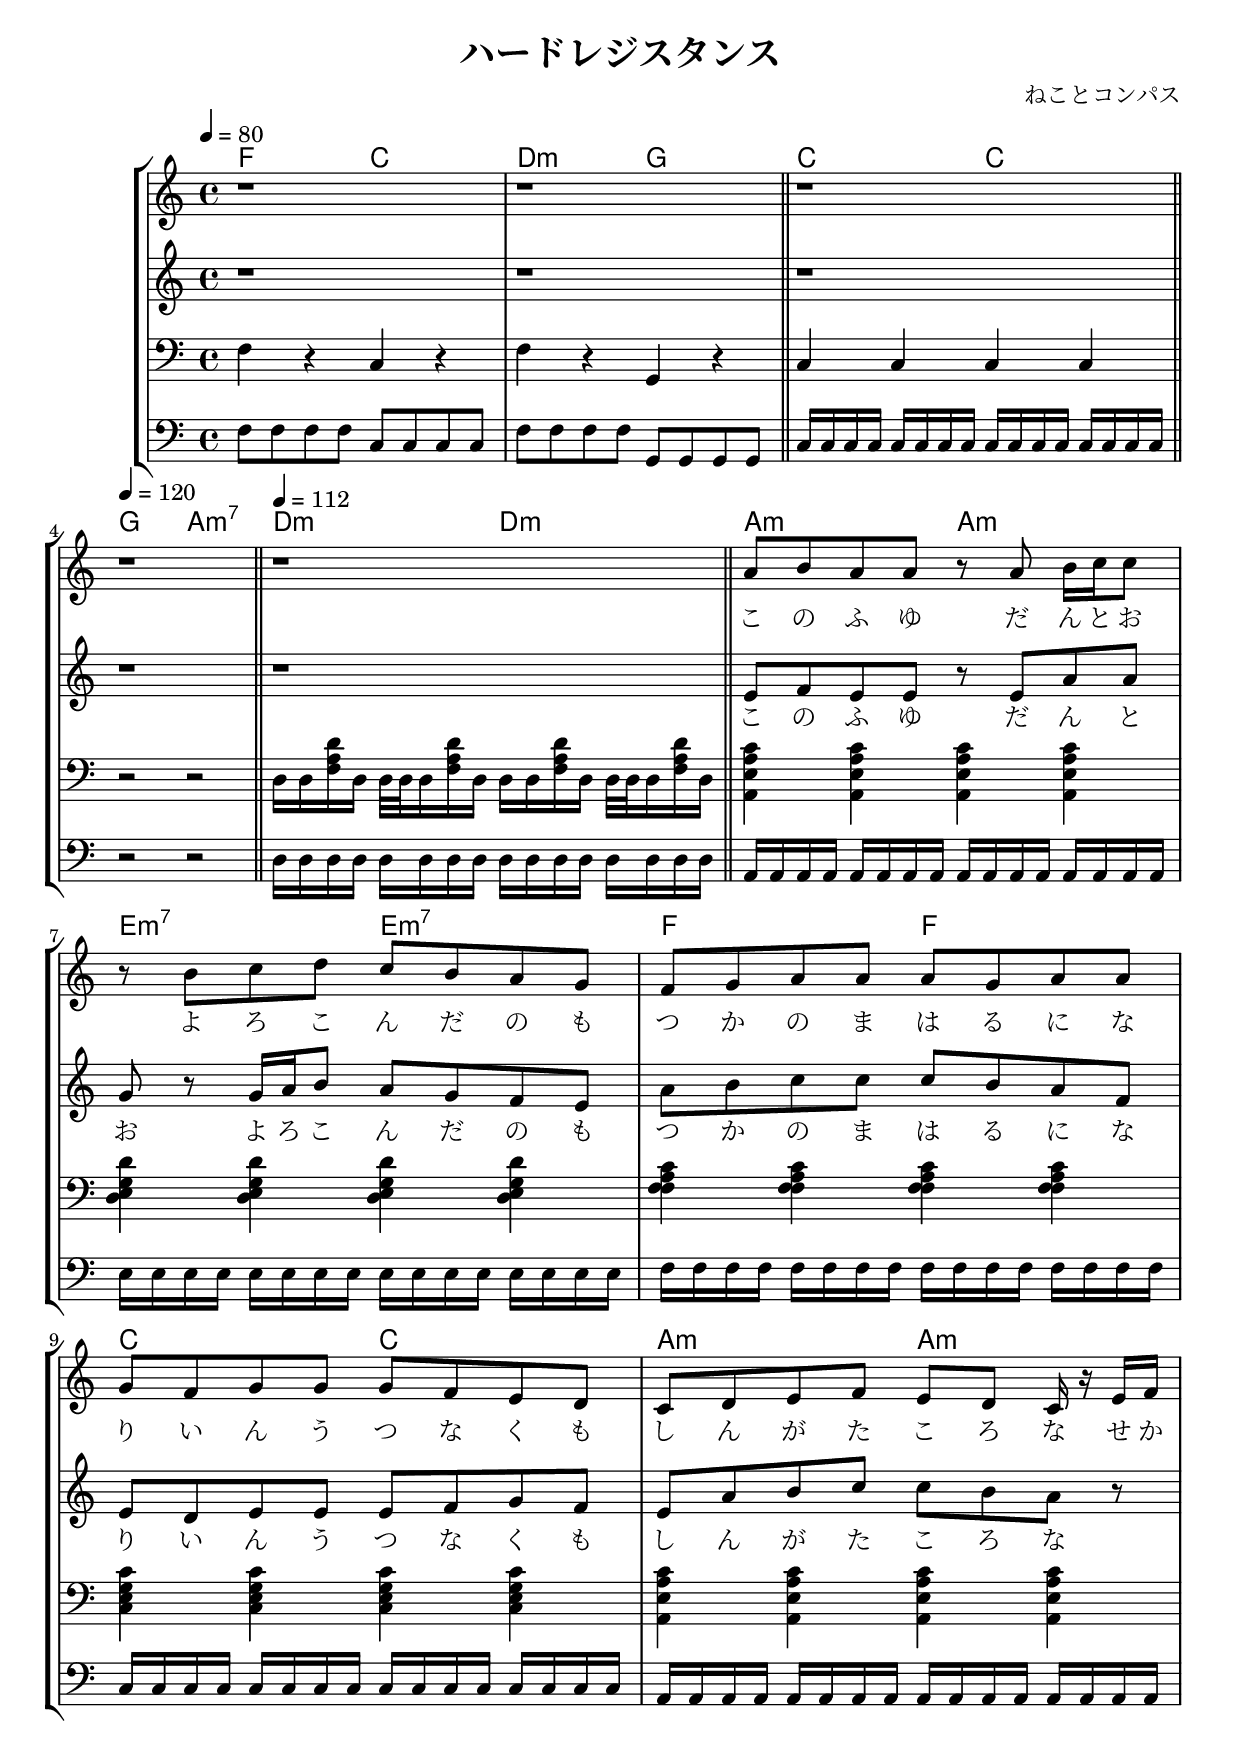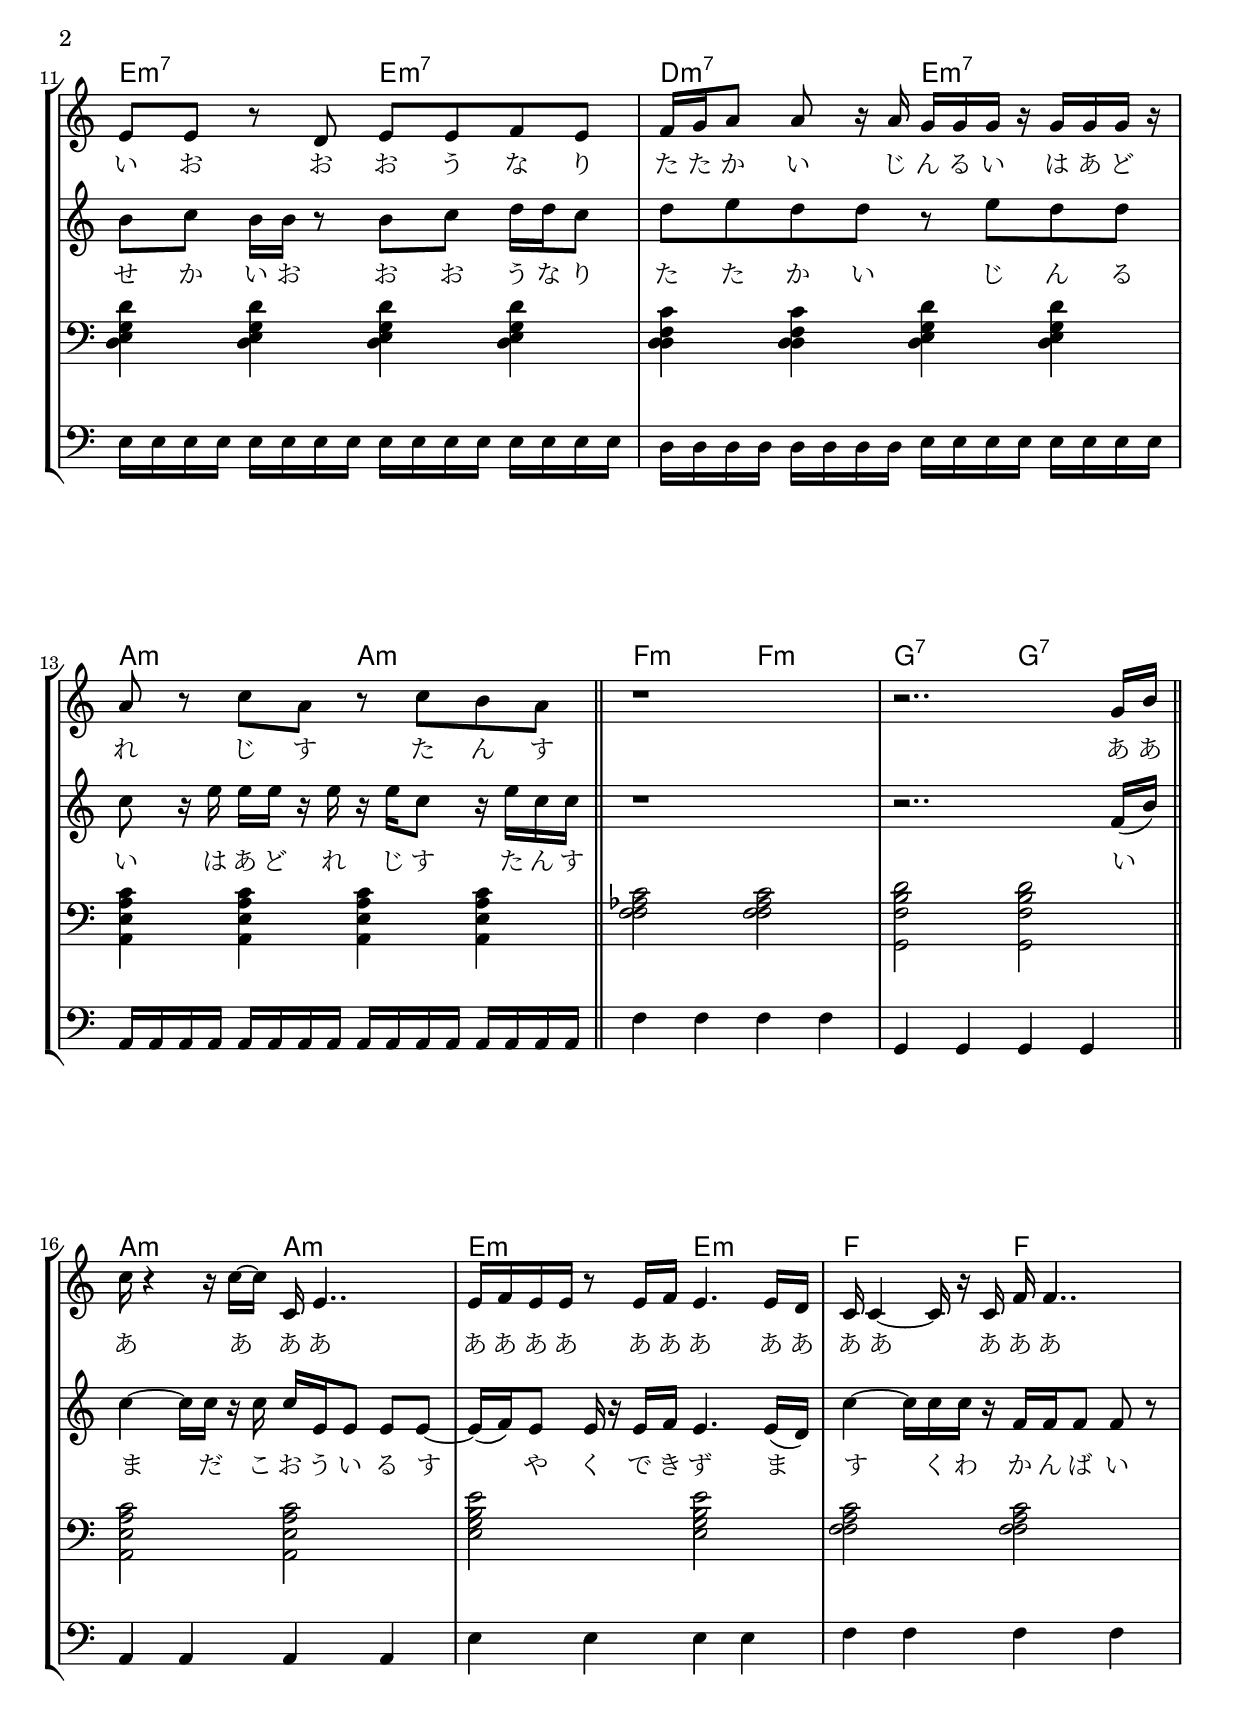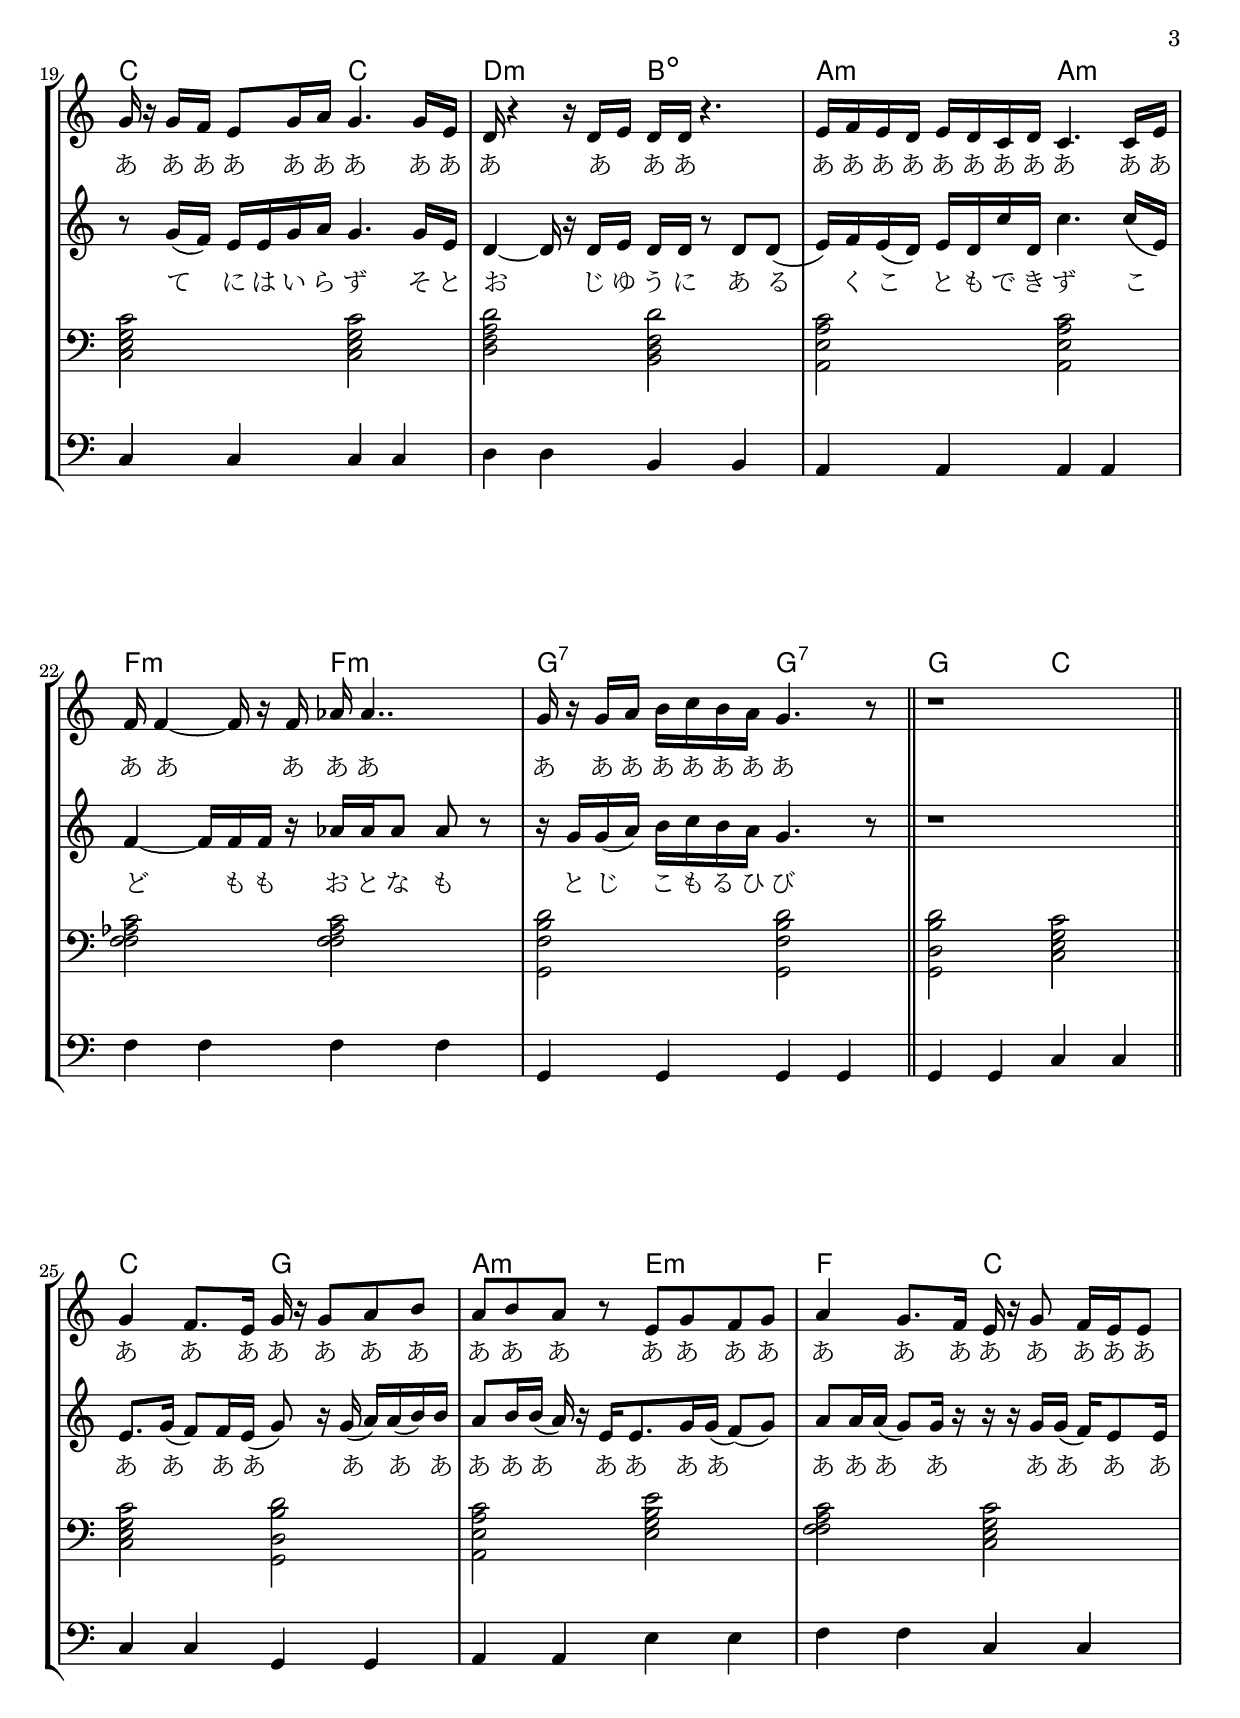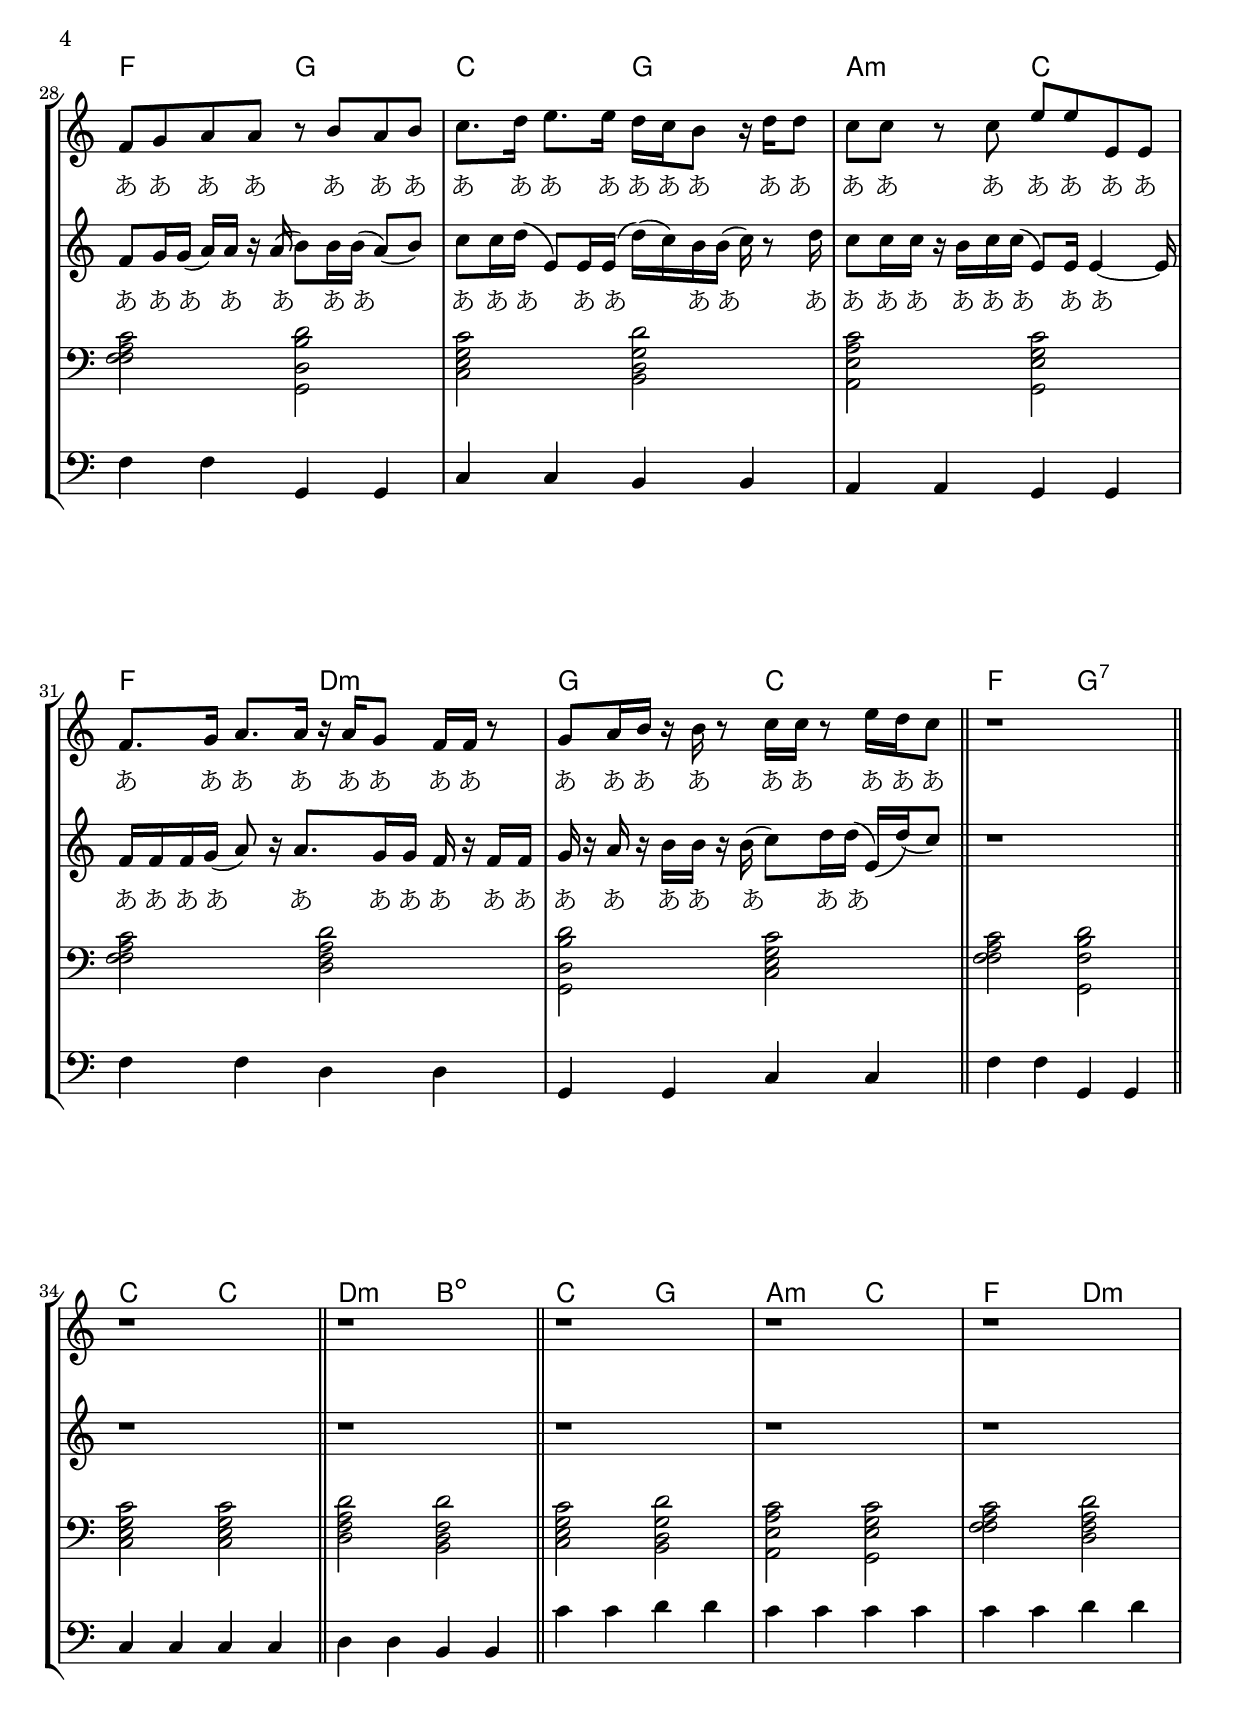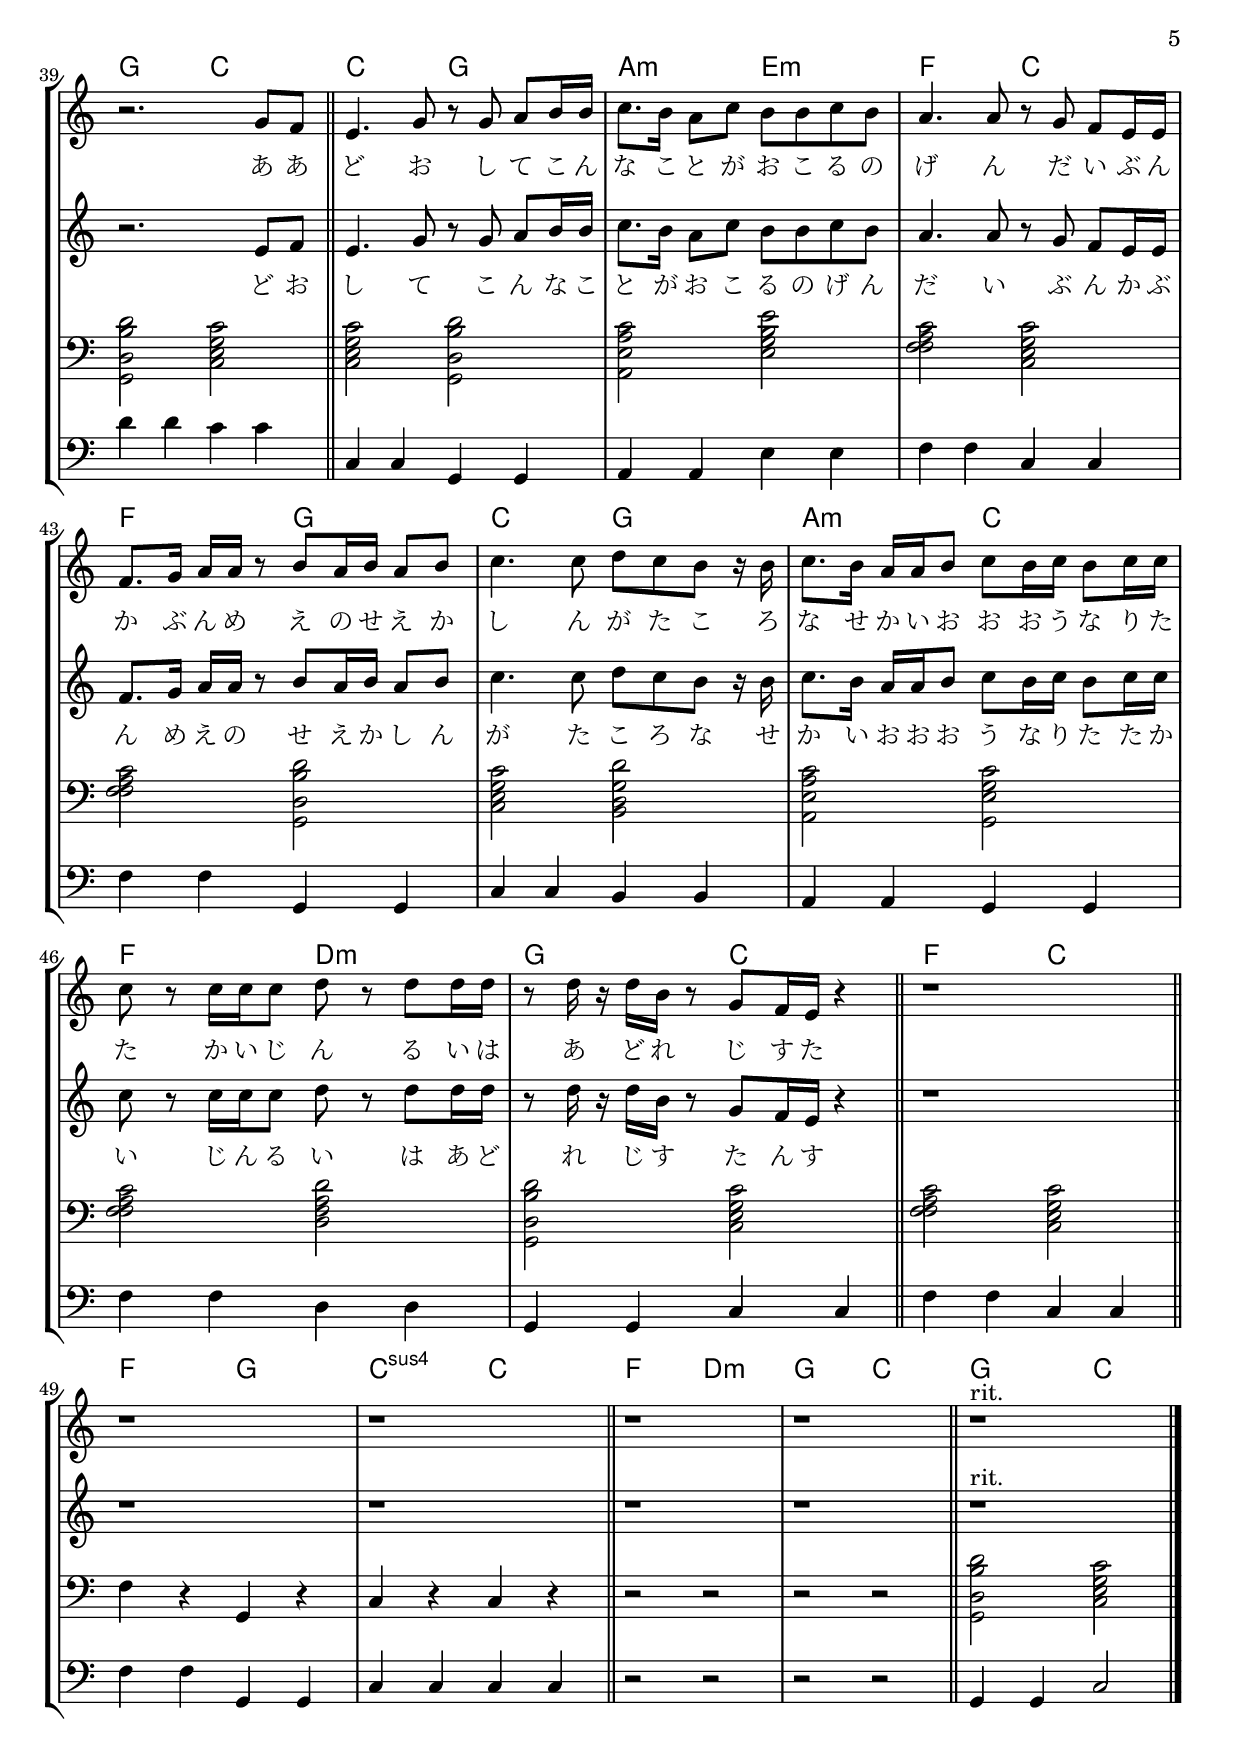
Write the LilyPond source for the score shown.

\version "2.12.1"

\header {
	title = \markup {ハードレジスタンス}
	composer = \markup \center-column {ねことコンパス}
}

harmony = \chordmode {
	f2 c d:m g 

	c c 

	g a:min7 

	d:m d:m 

	a:m a:m e:min7 e:min7 f f c c a:m a:m e:min7 e:min7 d:min7 e:min7 a:m a:m 

	f:m f:m g:7 g:7 

	a:m a:m e:m e:m f f c c d:m b:dim a:m a:m f:m f:m g:7 g:7 

	g c 

	c g a:m e:m f c f g c g a:m c f d:m g c 

	f g:7 

	c c 

	d:m b:dim 

	c g a:m c f d:m g c 

	c g a:m e:m f c f g c g a:m c f d:m g c 

	f c 

	f g c:sus4 c 

	f d:m g c 

	g c 
}

melody = {
	\key c \major
	\tempo 4 = 80
	r1 | r1   
	r1   
	\tempo 4 = 120
	r1   
	\tempo 4 = 112
	r1   
	\set Staff.midiInstrument = #"fss0.34"
	a'8  b'8  a'8  a'8  r8  a'8  b'16  c''16  c''8 
	r8  b'8  c''8  d''8  c''8  b'8  a'8  g'8 
	f'8  g'8  a'8  a'8  a'8  g'8  a'8  a'8 
	g'8  f'8  g'8  g'8  g'8  f'8  e'8  d'8 
	c'8  d'8  e'8  f'8  e'8  d'8  c'16  r16  e'16  f'16 
	e'8  e'8  r8  d'8  e'8  e'8  f'8  e'8 
	f'16  g'16  a'8  a'8  r16  a'16  g'16  g'16  g'16  r16  g'16  g'16  g'16  r16 
	a'8  r8  c''8  a'8  r8  c''8  b'8  a'8
	r1 | r2.. 
	\set Staff.midiInstrument = #"Lead 2 (sawtooth)"
	g'16  b'16 
	c''16  r4~r16  c''16  c''16  c'16  e'4.. 
	e'16  f'16  e'16  e'16  r8  e'16  f'16  e'4.  e'16  d'16 
	c'16  c'4~c'16  r16  c'16  f'16  f'4.. 
	g'16  r16  g'16  f'16  e'8  g'16  a'16  g'4.  g'16  e'16 
	d'16  r4~r16  d'16  e'16  d'16  d'16  r4. 
	e'16  f'16  e'16  d'16  e'16  d'16  c'16  d'16  c'4.  c'16  e'16 
	f'16  f'4~f'16  r16  f'16  as'16  as'4.. 
	g'16  r16  g'16  a'16  b'16  c''16  b'16  a'16  g'4.  	r8 	r1   
	\set Staff.midiInstrument = #"Pad 1 (new age)"
	g'4  f'8.  e'16  g'16  r16  g'8  a'8  b'8 
	a'8  b'8  a'8  r8  e'8  g'8  f'8  g'8 
	a'4  g'8.  f'16  e'16  r16  g'8  f'16  e'16  e'8 
	f'8  g'8  a'8  a'8  r8  b'8  a'8  b'8 
	c''8.  d''16  e''8.  e''16  d''16  c''16  b'8  r16  d''16  d''8 
	c''8  c''8  r8  c''8  e''8  e''8  e'8  e'8 
	f'8.  g'16  a'8.  a'16  r16  a'16  g'8  f'16  f'16  r8 
	g'8  a'16  b'16  r16  b'16  r8  c''16  c''16  r8  e''16  d''16  c''8
	r1   
	r1   
	r1   
	r1 | r1 | r1 | r2. 
	\set Staff.midiInstrument = #"fss0.34"
	g'8  f'8 
	e'4.  g'8  r8  g'8  a'8  b'16  b'16 
	c''8.  b'16  a'8  c''8  b'8  b'8  c''8  b'8 
	a'4.  a'8  r8  g'8  f'8  e'16  e'16 
	f'8.  g'16  a'16  a'16  r8  b'8  a'16  b'16  a'8  b'8 
	c''4.  c''8  d''8  c''8  b'8  r16  b'16 
	c''8.  b'16  a'16  a'16  b'8  c''8  b'16  c''16  b'8  c''16  c''16 
	c''8  r8  c''16  c''16  c''8  d''8  r8  d''8  d''16  d''16 
	r8  d''16  r16  d''16  b'16  r8  g'8  f'16  e'16  	r4 	r1   
	r1 | r1   
	r1 | r1   
	r1^"rit." \bar "|."
}

words = \lyricmode {
	
	
	
	
	こ  の  ふ  ゆ  だ  ん  と  お  よ  ろ  こ  ん  だ  の  も  つ  か  の  ま  は  る  に  な  り  い  ん  う  つ  な  く  も  し  ん  が  た  こ  ろ  な  せ  か  い  お  お  お  う  な  り  た  た  か  い  じ  ん  る  い  は  あ  ど  れ  じ  す  た  ん  す  
	
	あ  あ  あ  あ  あ  あ  あ  あ  あ  あ  あ  あ  あ  あ  あ  あ  あ  あ  あ  あ  あ  あ  あ  あ  あ  あ  あ  あ  あ  あ  あ  あ  あ  あ  あ  あ  あ  あ  あ  あ  あ  あ  あ  あ  あ  あ  あ  あ  あ  あ  あ  あ  あ  あ  あ  あ  あ  あ  あ  
	
	あ  あ  あ  あ  あ  あ  あ  あ  あ  あ  あ  あ  あ  あ  あ  あ  あ  あ  あ  あ  あ  あ  あ  あ  あ  あ  あ  あ  あ  あ  あ  あ  あ  あ  あ  あ  あ  あ  あ  あ  あ  あ  あ  あ  あ  あ  あ  あ  あ  あ  あ  あ  あ  あ  あ  あ  あ  あ  あ  あ  あ  あ  
	
	
	
	
	ど  お  し  て  こ  ん  な  こ  と  が  お  こ  る  の  げ  ん  だ  い  ぶ  ん  か  ぶ  ん  め  え  の  せ  え  か  し  ん  が  た  こ  ろ  な  せ  か  い  お  お  お  う  な  り  た  た  か  い  じ  ん  る  い  は  あ  ど  れ  じ  す  た  ん  す  
	
	
	
	
}

secondmelody = {
	\key c \major
	\tempo 4 = 80
	r1 | r1   
	r1   
	\tempo 4 = 120
	r1   
	\tempo 4 = 112
	r1   
	\set Staff.midiInstrument = #"mmi0.34"
	e'8  f'8  e'8  e'8  r8  e'8  a'8  a'8 
	g'8  r8  g'16  a'16  b'8  a'8  g'8  f'8  e'8 
	a'8  b'8  c''8  c''8  c''8  b'8  a'8  f'8 
	e'8  d'8  e'8  e'8  e'8  f'8  g'8  f'8 
	e'8  a'8  b'8  c''8  c''8  b'8  a'8  r8 
	b'8  c''8  b'16  b'16  r8  b'8  c''8  d''16  d''16  c''8 
	d''8  e''8  d''8  d''8  r8  e''8  d''8  d''8 
	c''8  r16  e''16  e''16  e''16  r16  e''16  r16  e''16  c''8  r16  e''16  c''16  c''16
	r1 | r2.. 
	\set Staff.midiInstrument = #"fss0.29"
	f'16  (b'16) 
	c''4~c''16  c''16  r16  c''16  c''16  e'16  e'8  e'8  e'8~ 
	e'16  (f'16)  e'8  e'16  r16  e'16  f'16  e'4.  e'16  (d'16) 
	c''4~c''16  c''16  c''16  r16  f'16  f'16  f'8  f'8  r8 
	r8  g'16  (f'16)  e'16  e'16  g'16  a'16  g'4.  g'16  e'16 
	d'4~d'16  r16  d'16  e'16  d'16  d'16  r8  d'8  d'8 
	(e'16)  f'16  e'16  (d'16)  e'16  d'16  c''16  d'16  c''4.  c''16  (e'16) 
	f'4~f'16  f'16  f'16  r16  as'16  as'16  as'8  as'8  r8 
	r16  g'16  g'16  (a'16)  b'16  c''16  b'16  a'16  g'4.  	r8 	r1   
	\set Staff.midiInstrument = #"Glockenspiel"
	e'8.  g'16  (f'8)  f'16  e'16  (g'8)  r16  g'16  (a'16)  a'16  (b'16)  b'16 
	a'8  b'16  b'16  (a'16)  r16  e'16  e'8.  g'16  g'16  (f'8)  (g'8) 
	a'8  a'16  a'16  (g'8)  g'16  r16  r16  r16  g'16  g'16  (f'16)  e'8  e'16 
	f'8  g'16  g'16  (a'16)  a'16  r16  a'16  (b'8)  b'16  b'16  (a'8)  (b'8) 
	c''8  c''16  d''16  (e'8)  e'16  e'16  (d''16)  (c''16)  b'16  b'16  (c''16)  r8  d''16 
	c''8  c''16  c''16  r16  b'16  c''16  c''16  (e'8)  e'16  e'4~e'16 
	f'16  f'16  f'16  g'16  (a'8)  r16  a'8.  g'16  g'16  f'16  r16  f'16  f'16 
	g'16  r16  a'16  r16  b'16  b'16  r16  b'16  (c''8)  d''16  d''16  (e'16)  (d''16)  (c''8)
	r1   
	r1   
	r1   
	r1 | r1 | r1 | r2. 
	\set Staff.midiInstrument = #"fss0.29"
	e'8  f'8 
	e'4.  g'8  r8  g'8  a'8  b'16  b'16 
	c''8.  b'16  a'8  c''8  b'8  b'8  c''8  b'8 
	a'4.  a'8  r8  g'8  f'8  e'16  e'16 
	f'8.  g'16  a'16  a'16  r8  b'8  a'16  b'16  a'8  b'8 
	c''4.  c''8  d''8  c''8  b'8  r16  b'16 
	c''8.  b'16  a'16  a'16  b'8  c''8  b'16  c''16  b'8  c''16  c''16 
	c''8  r8  c''16  c''16  c''8  d''8  r8  d''8  d''16  d''16 
	r8  d''16  r16  d''16  b'16  r8  g'8  f'16  e'16  	r4 	r1   
	r1 | r1   
	r1 | r1   
	r1^"rit." \bar "|."
}

secondwords = \lyricmode {
	
	
	
	
	こ  の  ふ  ゆ  だ  ん  と  お  よ  ろ  こ  ん  だ  の  も  つ  か  の  ま  は  る  に  な  り  い  ん  う  つ  な  く  も  し  ん  が  た  こ  ろ  な  せ  か  い  お  お  お  う  な  り  た  た  か  い  じ  ん  る  い  は  あ  ど  れ  じ  す  た  ん  す  
	
	い  ま  だ  こ  お  う  い  る  す  や  く  で  き  ず  ま  す  く  わ  か  ん  ば  い  て  に  は  い  ら  ず  そ  と  お  じ  ゆ  う  に  あ  る  く  こ  と  も  で  き  ず  こ  ど  も  も  お  と  な  も  と  じ  こ  も  る  ひ  び  
	
	あ  あ  あ  あ  あ  あ  あ  あ  あ  あ  あ  あ  あ  あ  あ  あ  あ  あ  あ  あ  あ  あ  あ  あ  あ  あ  あ  あ  あ  あ  あ  あ  あ  あ  あ  あ  あ  あ  あ  あ  あ  あ  あ  あ  あ  あ  あ  あ  あ  あ  あ  あ  あ  あ  あ  あ  あ  あ  あ  あ  あ  あ  
	
	
	
	
	ど  お  し  て  こ  ん  な  こ  と  が  お  こ  る  の  げ  ん  だ  い  ぶ  ん  か  ぶ  ん  め  え  の  せ  え  か  し  ん  が  た  こ  ろ  な  せ  か  い  お  お  お  う  な  り  た  た  か  い  じ  ん  る  い  は  あ  ど  れ  じ  す  た  ん  す  
	
	
	
	
}

tempochange = {
	\tempo 4 = 80
	r1 | r1 \bar "||"
	\tempo 4 = 80
	r1 \bar "||"
	\tempo 4 = 120
	r1 \bar "||"
	\tempo 4 = 112
	r1 \bar "||"
	\tempo 4 = 112
	r1 | r1 | r1 | r1 | r1 | r1 | r1 | r1 \bar "||"
	\tempo 4 = 112
	r1 | r1 \bar "||"
	\tempo 4 = 112
	r1 | r1 | r1 | r1 | r1 | r1 | r1 | r1 \bar "||"
	\tempo 4 = 112
	r1 \bar "||"
	\tempo 4 = 112
	r1 | r1 | r1 | r1 | r1 | r1 | r1 | r1 \bar "||"
	\tempo 4 = 112
	r1 \bar "||"
	\tempo 4 = 112
	r1 \bar "||"
	\tempo 4 = 112
	r1 \bar "||"
	\tempo 4 = 112
	r1 | r1 | r1 | r1 \bar "||"
	\tempo 4 = 112
	r1 | r1 | r1 | r1 | r1 | r1 | r1 | r1 \bar "||"
	\tempo 4 = 112
	r1 \bar "||"
	\tempo 4 = 112
	r1 | r1 \bar "||"
	\tempo 4 = 112
	r1 | r1 \bar "||"
	\tempo 4 = 112
	\tempo 4 = 84 r2 \tempo 4 = 74 r2 \bar "|."
}

mainacc = {
	\clef bass
	\set Staff.midiInstrument = #"Acoustic Guitar (steel)"
	\key c \major
	\tempo 4 = 80
	f4 r4
	c4 r4
	f4 r4
	g,4 r4
	\bar "||"

	\set Staff.midiInstrument = #"Acoustic Guitar (steel)"
	c4 c4
	c4 c4
	\bar "||"

	\set Staff.midiInstrument = #"Acoustic grand"
	\tempo 4 = 120
	r2
	r2
	\bar "||"

	\set Staff.midiInstrument = #"Rock Organ"
	\tempo 4 = 112
	d16 d16 <f a d'>16 d16   d32 d32 d16 <f a d'>16 d16
	d16 d16 <f a d'>16 d16   d32 d32 d16 <f a d'>16 d16
	\bar "||"

	\set Staff.midiInstrument = #"Lead 1 (square)"
	<a, e a c'>4 <a, e a c'>4
	<a, e a c'>4 <a, e a c'>4
	<e d g d'>4 <e d g d'>4
	<e d g d'>4 <e d g d'>4
	<f f a c'>4 <f f a c'>4
	<f f a c'>4 <f f a c'>4
	<c e g c'>4 <c e g c'>4
	<c e g c'>4 <c e g c'>4
	<a, e a c'>4 <a, e a c'>4
	<a, e a c'>4 <a, e a c'>4
	<e d g d'>4 <e d g d'>4
	<e d g d'>4 <e d g d'>4
	<d d f c'>4 <d d f c'>4
	<e d g d'>4 <e d g d'>4
	<a, e a c'>4 <a, e a c'>4
	<a, e a c'>4 <a, e a c'>4
	\bar "||"

	\set Staff.midiInstrument = #"Pad 3 (polysynth)"
	<f f as c'>2
	<f f as c'>2
	<g, f b d'>2
	<g, f b d'>2
	\bar "||"

	\set Staff.midiInstrument = #"Distorted Guitar"
	<a, e a c'>2
	<a, e a c'>2
	<e g b e'>2
	<e g b e'>2
	<f f a c'>2
	<f f a c'>2
	<c e g c'>2
	<c e g c'>2
	<d f a d'>2
	<b, d f d'>2
	<a, e a c'>2
	<a, e a c'>2
	<f f as c'>2
	<f f as c'>2
	<g, f b d'>2
	<g, f b d'>2
	\bar "||"

	\set Staff.midiInstrument = #"Reed organ"
	<g, d b d'>2
	<c e g c'>2
	\bar "||"

	\set Staff.midiInstrument = #"Electric Guitar (jazz)"
	<c e g c'>2
	<g, d b d'>2
	<a, e a c'>2
	<e g b e'>2
	<f f a c'>2
	<c e g c'>2
	<f f a c'>2
	<g, d b d'>2
	<c e g c'>2
	<b, d g d'>2
	<a, e a c'>2
	<g, e g c'>2
	<f f a c'>2
	<d f a d'>2
	<g, d b d'>2
	<c e g c'>2
	\bar "||"

	\set Staff.midiInstrument = #"Electric Guitar (clean)"
	<f f a c'>2
	<g, f b d'>2
	\bar "||"

	\set Staff.midiInstrument = #"Distorted Guitar"
	<c e g c'>2
	<c e g c'>2
	\bar "||"

	\set Staff.midiInstrument = #"Acoustic Guitar (nylon)"
	<d f a d'>2
	<b, d f d'>2
	\bar "||"

	\set Staff.midiInstrument = #"FX 4 (atmosphere)"
	<c e g c'>2
	<b, d g d'>2
	<a, e a c'>2
	<g, e g c'>2
	<f f a c'>2
	<d f a d'>2
	<g, d b d'>2
	<c e g c'>2
	\bar "||"

	\set Staff.midiInstrument = #"Distorted Guitar"
	<c e g c'>2
	<g, d b d'>2
	<a, e a c'>2
	<e g b e'>2
	<f f a c'>2
	<c e g c'>2
	<f f a c'>2
	<g, d b d'>2
	<c e g c'>2
	<b, d g d'>2
	<a, e a c'>2
	<g, e g c'>2
	<f f a c'>2
	<d f a d'>2
	<g, d b d'>2
	<c e g c'>2
	\bar "||"

	\set Staff.midiInstrument = #"Acoustic Guitar (steel)"
	<f f a c'>2
	<c e g c'>2
	\bar "||"

	\set Staff.midiInstrument = #"Pad 7 (halo)"
	f4 r4
	g,4 r4
	c4 r4
	c4 r4
	\bar "||"

	\set Staff.midiInstrument = #"Acoustic grand"
	r2
	r2
	r2
	r2
	\bar "||"

	\set Staff.midiInstrument = #"FX 2 (soundtrack)"
	<g, d b d'>2
	<c e g c'>2
	\bar "|."
}

subacc = {
	\clef bass
	\set Staff.midiInstrument = #"Pad 8 (sweep)"
	\key c \major
	\tempo 4 = 80
	f8 f8 f8 f8
	c8 c8 c8 c8
	f8 f8 f8 f8
	g,8 g,8 g,8 g,8
	\bar "||"

	\set Staff.midiInstrument = #"Pad 7 (halo)"
	c16 c16 c16 c16 c16 c16 c16 c16
	c16 c16 c16 c16 c16 c16 c16 c16
	\bar "||"

	\set Staff.midiInstrument = #"Acoustic grand"
	\tempo 4 = 120
	r2
	r2
	\bar "||"

	\set Staff.midiInstrument = #"Synth Bass 2"
	\tempo 4 = 112
	d16 d16 d16 d16 d16 d16 d16 d16
	d16 d16 d16 d16 d16 d16 d16 d16
	\bar "||"

	\set Staff.midiInstrument = #"Electric Bass (finger)"
	a,16 a,16 a,16 a,16 a,16 a,16 a,16 a,16
	a,16 a,16 a,16 a,16 a,16 a,16 a,16 a,16
	e16 e16 e16 e16 e16 e16 e16 e16
	e16 e16 e16 e16 e16 e16 e16 e16
	f16 f16 f16 f16 f16 f16 f16 f16
	f16 f16 f16 f16 f16 f16 f16 f16
	c16 c16 c16 c16 c16 c16 c16 c16
	c16 c16 c16 c16 c16 c16 c16 c16
	a,16 a,16 a,16 a,16 a,16 a,16 a,16 a,16
	a,16 a,16 a,16 a,16 a,16 a,16 a,16 a,16
	e16 e16 e16 e16 e16 e16 e16 e16
	e16 e16 e16 e16 e16 e16 e16 e16
	d16 d16 d16 d16 d16 d16 d16 d16
	e16 e16 e16 e16 e16 e16 e16 e16
	a,16 a,16 a,16 a,16 a,16 a,16 a,16 a,16
	a,16 a,16 a,16 a,16 a,16 a,16 a,16 a,16
	\bar "||"

	\set Staff.midiInstrument = #"Electric Bass (finger)"
	f4 f4
	f4 f4
	g,4 g,4
	g,4 g,4
	\bar "||"

	\set Staff.midiInstrument = #"Electric Bass (finger)"
	a,4 a,4
	a,4 a,4
	e4 e4
	e4 e4
	f4 f4
	f4 f4
	c4 c4
	c4 c4
	d4 d4
	b,4 b,4
	a,4 a,4
	a,4 a,4
	f4 f4
	f4 f4
	g,4 g,4
	g,4 g,4
	\bar "||"

	\set Staff.midiInstrument = #"Acoustic Guitar (steel)"
	g,4 g,4
	c4 c4
	\bar "||"

	\set Staff.midiInstrument = #"Acoustic Guitar (steel)"
	c4 c4
	g,4 g,4
	a,4 a,4
	e4 e4
	f4 f4
	c4 c4
	f4 f4
	g,4 g,4
	c4 c4
	b,4 b,4
	a,4 a,4
	g,4 g,4
	f4 f4
	d4 d4
	g,4 g,4
	c4 c4
	\bar "||"

	\set Staff.midiInstrument = #"Electric Bass (finger)"
	f4 f4
	g,4 g,4
	\bar "||"

	\set Staff.midiInstrument = #"Electric Bass (finger)"
	c4 c4
	c4 c4
	\bar "||"

	\set Staff.midiInstrument = #"Electric Bass (finger)"
	d4 d4
	b,4 b,4
	\bar "||"

	\set Staff.midiInstrument = #"Pad 8 (sweep)"
	c'4 c'4
	d'4 d'4
	c'4 c'4
	c'4 c'4
	c'4 c'4
	d'4 d'4
	d'4 d'4
	c'4 c'4
	\bar "||"

	\set Staff.midiInstrument = #"Electric Bass (finger)"
	c4 c4
	g,4 g,4
	a,4 a,4
	e4 e4
	f4 f4
	c4 c4
	f4 f4
	g,4 g,4
	c4 c4
	b,4 b,4
	a,4 a,4
	g,4 g,4
	f4 f4
	d4 d4
	g,4 g,4
	c4 c4
	\bar "||"

	\set Staff.midiInstrument = #"Electric Bass (finger)"
	f4 f4
	c4 c4
	\bar "||"

	\set Staff.midiInstrument = #"Tubular Bells"
	f4 f4
	g,4 g,4
	c4 c4
	c4 c4
	\bar "||"

	\set Staff.midiInstrument = #"Acoustic grand"
	r2
	r2
	r2
	r2
	\bar "||"

	\set Staff.midiInstrument = #"Pad 1 (new age)"
	g,4 g,4
	c2
	\bar "|."
}

percA = {
	\drummode {
	r1  |r2 r8 hho4 hho8  \bar "||"
	r1 \bar "||"
	hho8 hho8 hho2.  \bar "||"
	r2 r8 hho4 hho8  \bar "||"
	r8 hho8 hho8 hho8 hho8 hho8 hho8 hho8  |hho8 hho8 hho8 hho8 hho8 hho8 hho8 hho8  |r8 hho8 hho8 hho8 hho8 hho8 hho8 hho8  |hho8 hho8 hho8 hho8 hho2  |r8 hho8 hho8 hho8 hho8 hho8 hho8 hho8  |hho8 hho8 hho8 hho8 hho8 hho8 hho8 hho8  |r8 hho8 hho8 hho8 hho8 hho8 hho8 hho8  |hho8 hho8 hho2.  \bar "||"
	r1  |r2 r8 hho4 hho8  \bar "||"
	hh8 hh8 hh8 hh8 hh8 hh8 hh8 hh8  |hh8 hh8 hh8 hh8 hh4 hh8 hh8  |hh8 hh8 hh8 hh8 hh8 hh8 hh8 hh8  |hh8 hh8 hh8 hh2 r8  |hh8 hh8 hh8 hh8 hh8 hh8 hh8 hh8  |hh8 hh8 hh8 hh8 hh4 hh8 hh8  |hh8 hh8 hh8 hh8 hh8 hh8 hh8 hh8  |r8 hh2. r8  \bar "||"
	r2 r8 hho4 hho8  \bar "||"
	r8 hho8 hho8 hho8 hho8 hho8 hho8 hho8  |hho8 hho8 hho8 hho8 hho8 hho8 hho8 hho8  |r8 hho8 hho8 hho8 hho8 hho8 hho8 hho8  |hho8 hho8 hho8 hho8 hho2  |r8 hho8 hho8 hho8 hho8 hho8 hho8 hho8  |hho8 hho8 hho8 hho8 hho8 hho8 hho8 hho8  |r8 hho8 hho8 hho8 hho8 hho8 hho8 hho8  |hho8 hho8 hho2.  \bar "||"
	r2 r8 hho4 hho8  \bar "||"
	r8 hh2. r8  \bar "||"
	r2 r8 hho4 hho8  \bar "||"
	r1  |r1  |r1  |r2 r8 hho4 hho8  \bar "||"
	r2 hho2  |r2 hho2  |r2 hho2  |r2 hho2  |r2 hho2  |r2 hho2  |r2 hho2  |r2 hho2  \bar "||"
	r2 r8 hho4 hho8  \bar "||"
	cymr4 cymr4 cymr4 cymr4  |cymr4 cymr8 cymr16 cymr16 cymr4 cymr4  \bar "||"
	r1  |r2 r8 hho4 hho8  \bar "||"
	r8 sn8 sn4 sn8 sn8 sn16 sn8 sn16  \bar "|."
	}
}

percB = {
	\drummode {
	r4. hhp2 hhp8  |hhp4 hhp4 hhp4 hhp4  \bar "||"
	r1 \bar "||"
	r8 sn8. sn16 sn8 sn16 sn16 sn16 sn8. sn8  \bar "||"
	hhp4 hhp4 hhp4 hhp4  \bar "||"
	r8 sn4 sn4 sn4 sn8  |r8 sn4 sn4 sn4 sn8  |r8 sn4 sn4 sn4 sn8  |r8 sn4 sn8 sn8 sn16 sn4 r16  |r8 sn4 sn4 sn4 sn8  |r8 sn4 sn4 sn4 sn8  |r8 sn4 sn4 sn4 sn8  |r8 sn8. sn16 sn8 sn16 sn16 sn16 sn8. sn8  \bar "||"
	r4. hhp2 hhp8  |hhp4 hhp4 hhp4 hhp4  \bar "||"
	r4 sn8. sn8 sn8. sn8. sn16  |r4 sn8. sn8 sn8. sn4  |r4 sn8. sn8 sn8. sn8. sn16  |r8 sn8 sn4 sn8 sn16 sn8 sn8 sn16  |r4 sn8. sn8 sn8. sn8. sn16  |r4 sn8. sn8 sn8. sn4  |r4 sn8. sn8 sn8. sn8. sn16  |r4 sn2 sn4  \bar "||"
	hhp4 hhp4 hhp4 hhp4  \bar "||"
	r8 sn4 sn4 sn4 sn8  |r8 sn4 sn4 sn4 sn8  |r8 sn4 sn4 sn4 sn8  |r8 sn4 sn8 sn8 sn16 sn4 r16  |r8 sn4 sn4 sn4 sn8  |r8 sn4 sn4 sn4 sn8  |r8 sn4 sn4 sn4 sn8  |r8 sn8. sn16 sn8 sn16 sn16 sn16 sn8. sn8  \bar "||"
	hhp4 hhp4 hhp4 hhp4  \bar "||"
	r4 sn2 sn4  \bar "||"
	hhp4 hhp4 hhp4 hhp4  \bar "||"
	r4. hhp2 hhp8  |r4. hhp2 hhp8  |r4. hhp2 hhp8  |hhp4 hhp4 hhp4 hhp4  \bar "||"
	r8 hh16 hh16 hh8 hh16 hh8. hh16 hh16 hh8 hh16 hh16  |hh8 hh16 hh16 hh8 hh16 hh8. hh16 hh16 hh8 hh8  |hh8 hh16 hh16 hh8 hh16 hh8. hh16 hh16 hh8 hh16 hh16  |hh8 hh16 hh16 hh8 hh16 hh8. hh16 hh16 hh8 hh8  |r8 hh16 hh16 hh8 hh16 hh8. hh16 hh16 hh8 hh16 hh16  |hh8 hh16 hh16 hh8 hh16 hh8. hh16 hh16 hh8 hh8  |hh8 hh16 hh16 hh8 hh16 hh8. hh16 hh16 hh8 hh16 hh16  |hh8 hh16 hh16 hh8 hh16 hh8 hh4. r16  \bar "||"
	hhp4 hhp4 hhp4 hhp4  \bar "||"
	r2 sn2  |r2 sn2  \bar "||"
	r4. hhp2 hhp8  |hhp4 hhp4 hhp4 hhp4  \bar "||"
	r1  \bar "|."
	}
}

percC = {
	\drummode {
	hh4 hh4 hh4 hh4  |r4. hh2 r8  \bar "||"
	r1 \bar "||"
	bd8 bd8 bd8. bd8. bd8 bd8 bd8  \bar "||"
	r4. hh2 r8  \bar "||"
	bd4 bd4 bd8. bd8 bd8.  |bd4 bd4 bd8. bd8 bd8.  |bd4 bd4 bd8. bd8 bd8.  |bd4 bd4 r16 bd4. r16  |bd4 bd4 bd8. bd8 bd8.  |bd4 bd4 bd8. bd8 bd8.  |bd4 bd4 bd8. bd8 bd8.  |bd8 bd8 bd8. bd8. bd8 bd8 bd8  \bar "||"
	hh4 hh4 hh4 hh4  |r4. hh2 r8  \bar "||"
	bd8 bd4 bd2 bd8  |bd8 bd2 bd4.  |bd8 bd4 bd2 bd8  |bd4 r16 bd8. bd2  |bd8 bd4 bd2 bd8  |bd8 bd2 bd4.  |bd8 bd4 bd2 bd8  |bd8 bd4. bd4. bd8  \bar "||"
	r4. hh2 r8  \bar "||"
	bd4 bd4 bd8. bd8 bd8.  |bd4 bd4 bd8. bd8 bd8.  |bd4 bd4 bd8. bd8 bd8.  |bd4 bd4 r16 bd4. r16  |bd4 bd4 bd8. bd8 bd8.  |bd4 bd4 bd8. bd8 bd8.  |bd4 bd4 bd8. bd8 bd8.  |bd8 bd8 bd8. bd8. bd8 bd8 bd8  \bar "||"
	r4. hh2 r8  \bar "||"
	bd8 bd4. bd4. bd8  \bar "||"
	r4. hh2 r8  \bar "||"
	hh4 hh4 hh4 hh4  |hh4 hh4 hh4 hh4  |hh4 hh4 hh4 hh4  |r4. hh2 r8  \bar "||"
	r4 sn2 sn4  |r4 sn2 sn4  |r4 sn2 sn4  |r4 sn2 sn4  |r4 sn2 sn4  |r4 sn2 sn4  |r4 sn2 sn4  |r4 sn4. sn16 sn8 sn16 sn16 sn16  \bar "||"
	r4. hh2 r8  \bar "||"
	bd2. r8 bd8  |bd2 r8 bd4.  \bar "||"
	hh4 hh4 hh4 hh4  |r4. hh2 r8  \bar "||"
	toml8 toml8 toml8 toml8 toml8 toml8 toml8 toml8  \bar "|."
	}
}

percD = {
	\drummode {
	bd2. r8 bd8  |bd8. bd4. r16 bd4 bd8  \bar "||"
	r1 \bar "||"
	cymc1  \bar "||"
	bd8. bd4. r16 bd4 bd8  \bar "||"
	cymc1  |r1  |cymc1  |r1  |cymc1  |r1  |cymc1  |r1  \bar "||"
	bd2. r8 bd8  |bd8. bd4. r16 bd4 bd8  \bar "||"
	r1  |r2 r8 hho4.  |r1  |r4. r16 hho2 r16  |r1  |r2 r8 hho4.  |r1  |r4. r16 hho2 r16  \bar "||"
	bd8. bd4. r16 bd4 bd8  \bar "||"
	cymc1  |r1  |cymc1  |r1  |cymc1  |r1  |cymc1  |r1  \bar "||"
	bd8. bd4. r16 bd4 bd8  \bar "||"
	r1  \bar "||"
	bd8. bd4. r16 bd4 bd8  \bar "||"
	bd2. r8 bd8  |bd8. bd8. bd2 bd8  |bd2. r8 bd8  |bd8. bd4. r16 bd4 bd8  \bar "||"
	bd8 bd4 bd4 r16 bd8. bd8  |bd8 bd4 bd4 r16 bd8. bd8  |bd8 bd4 bd4 r16 bd8. bd8  |bd8 bd4 bd4 r16 bd8. bd8  |bd8 bd4 bd4 r16 bd8. bd8  |bd8 bd4 bd4 r16 bd8. bd8  |bd8 bd4 bd4 r16 bd8. bd8  |bd4. bd8. bd4. r16  \bar "||"
	bd8. bd4. r16 bd4 bd8  \bar "||"
	r1 |r8. tommh8. tommh2 r8  \bar "||"
	bd2. r8 bd8  |bd8. bd4. r16 bd4 bd8  \bar "||"
	r4. r16 tomfh2 r16  \bar "|."
	}
}

percE = {
	\drummode {
	r1 | r1 \bar "||"
	r1 \bar "||"
	r1 \bar "||"
	r1 \bar "||"
	r1 |r1 |r1 |r2. tommh16 tommh8.  |r1 |r1 |r1 |r2. tommh16 tommh8.  \bar "||"
	r1 | r1 \bar "||"
	r1 |r1 |r1 |r1 |r1 |r1 |r1 |cymc1  \bar "||"
	r1 \bar "||"
	r1 |r1 |r1 |r2. tommh16 tommh8.  |r1 |r1 |r1 |r2. tommh16 tommh8.  \bar "||"
	r1 \bar "||"
	cymc1  \bar "||"
	r1 \bar "||"
	r1 | r1 | r1 | r1 \bar "||"
	cymc1  |r1 |r1 |r1 |cymc1  |r1 |r1 |r2. cymc4  \bar "||"
	r1 \bar "||"
	r1 |r2. toml8 toml8  \bar "||"
	r1 | r1 \bar "||"
	bd4. bd8 bd4 r16 bd8.  \bar "|."
	}
}

percF = {
	\drummode {
	r1 | r1 \bar "||"
	r1 \bar "||"
	r2. r8 tomfh8  \bar "||"
	r1 \bar "||"
	r1 |r1 |r1 |r2. r8 tomfh16 tomfh16  |r1 |r1 |r1 |r2. r8 tomfh8  \bar "||"
	r1 | r1 \bar "||"
	r1 |r1 |r1 |r1 |r1 |r1 |r1 |r4 r16 tommh16 tommh4. tommh4  \bar "||"
	r1 \bar "||"
	r1 |r1 |r1 |r2. r8 tomfh16 tomfh16  |r1 |r1 |r1 |r2. r8 tomfh8  \bar "||"
	r1 \bar "||"
	r4 r16 tommh16 tommh4. tommh4  \bar "||"
	r1 \bar "||"
	r1 | r1 | r1 | r1 \bar "||"
	r1 | r1 | r1 | r1 | r1 | r1 | r1 | r1 \bar "||"
	r1 \bar "||"
	r1 |hho1  \bar "||"
	r1 | r1 \bar "||"
	cymc1  \bar "|."
	}
}

percG = {
	\drummode {
	r1 | r1 \bar "||"
	r1 \bar "||"
	r2. tomml16 tomml8.  \bar "||"
	r1 \bar "||"
	r1 |r1 |r1 |r1 |r1 |r1 |r1 |r2. tomml16 tomml8.  \bar "||"
	r1 | r1 \bar "||"
	r1 |r1 |r1 |r1 |r1 |r1 |r1 |r4. r16 tomml4. tomml8.  \bar "||"
	r1 \bar "||"
	r1 |r1 |r1 |r1 |r1 |r1 |r1 |r2. tomml16 tomml8.  \bar "||"
	r1 \bar "||"
	r4. r16 tomml4. tomml8.  \bar "||"
	r1 \bar "||"
	r1 | r1 | r1 | r1 \bar "||"
	r1 | r1 | r1 | r1 | r1 | r1 | r1 | r1 \bar "||"
	r1 \bar "||"
	r1 | r1 \bar "||"
	r1 | r1 \bar "||"
	r1 \bar "|."
	}
}

percH = {
	\drummode {
	r1 | r1 \bar "||"
	r1 \bar "||"
	r1 \bar "||"
	r1 \bar "||"
	r1 | r1 | r1 | r1 | r1 | r1 | r1 | r1 \bar "||"
	r1 | r1 \bar "||"
	r1 |r1 |r1 |r1 |r1 |r1 |r1 |r2 r16 toml8 toml4 r16  \bar "||"
	r1 \bar "||"
	r1 | r1 | r1 | r1 | r1 | r1 | r1 | r1 \bar "||"
	r1 \bar "||"
	r2 r16 toml8 toml4 r16  \bar "||"
	r1 \bar "||"
	r1 | r1 | r1 | r1 \bar "||"
	r1 | r1 | r1 | r1 | r1 | r1 | r1 | r1 \bar "||"
	r1 \bar "||"
	r1 | r1 \bar "||"
	r1 | r1 \bar "||"
	r1 \bar "|."
	}
}

percI = {
	\drummode {
	r1 | r1 \bar "||"
	r1 \bar "||"
	r1 \bar "||"
	r1 \bar "||"
	r1 | r1 | r1 | r1 | r1 | r1 | r1 | r1 \bar "||"
	r1 | r1 \bar "||"
	r1 |r1 |r1 |r1 |r1 |r1 |r1 |r2 r8 tomfh4 tomfh8  \bar "||"
	r1 \bar "||"
	r1 | r1 | r1 | r1 | r1 | r1 | r1 | r1 \bar "||"
	r1 \bar "||"
	r2 r8 tomfh4 tomfh8  \bar "||"
	r1 \bar "||"
	r1 | r1 | r1 | r1 \bar "||"
	r1 | r1 | r1 | r1 | r1 | r1 | r1 | r1 \bar "||"
	r1 \bar "||"
	r1 | r1 \bar "||"
	r1 | r1 \bar "||"
	r1 \bar "|."
	}
}

\score {
	<<
		\new StaffGroup <<
			\new ChordNames {\harmony}
			\new Voice = "melody" {\melody}
			\new Lyrics \lyricsto "melody" \words
			\new Voice = "secondmelody" {\secondmelody}
			\new Lyrics \lyricsto "secondmelody" \secondwords
			\new Staff = "mainacc" {\mainacc}
			\new Staff = "subacc" {\subacc}
		>>
	>>
	\layout { }
}
